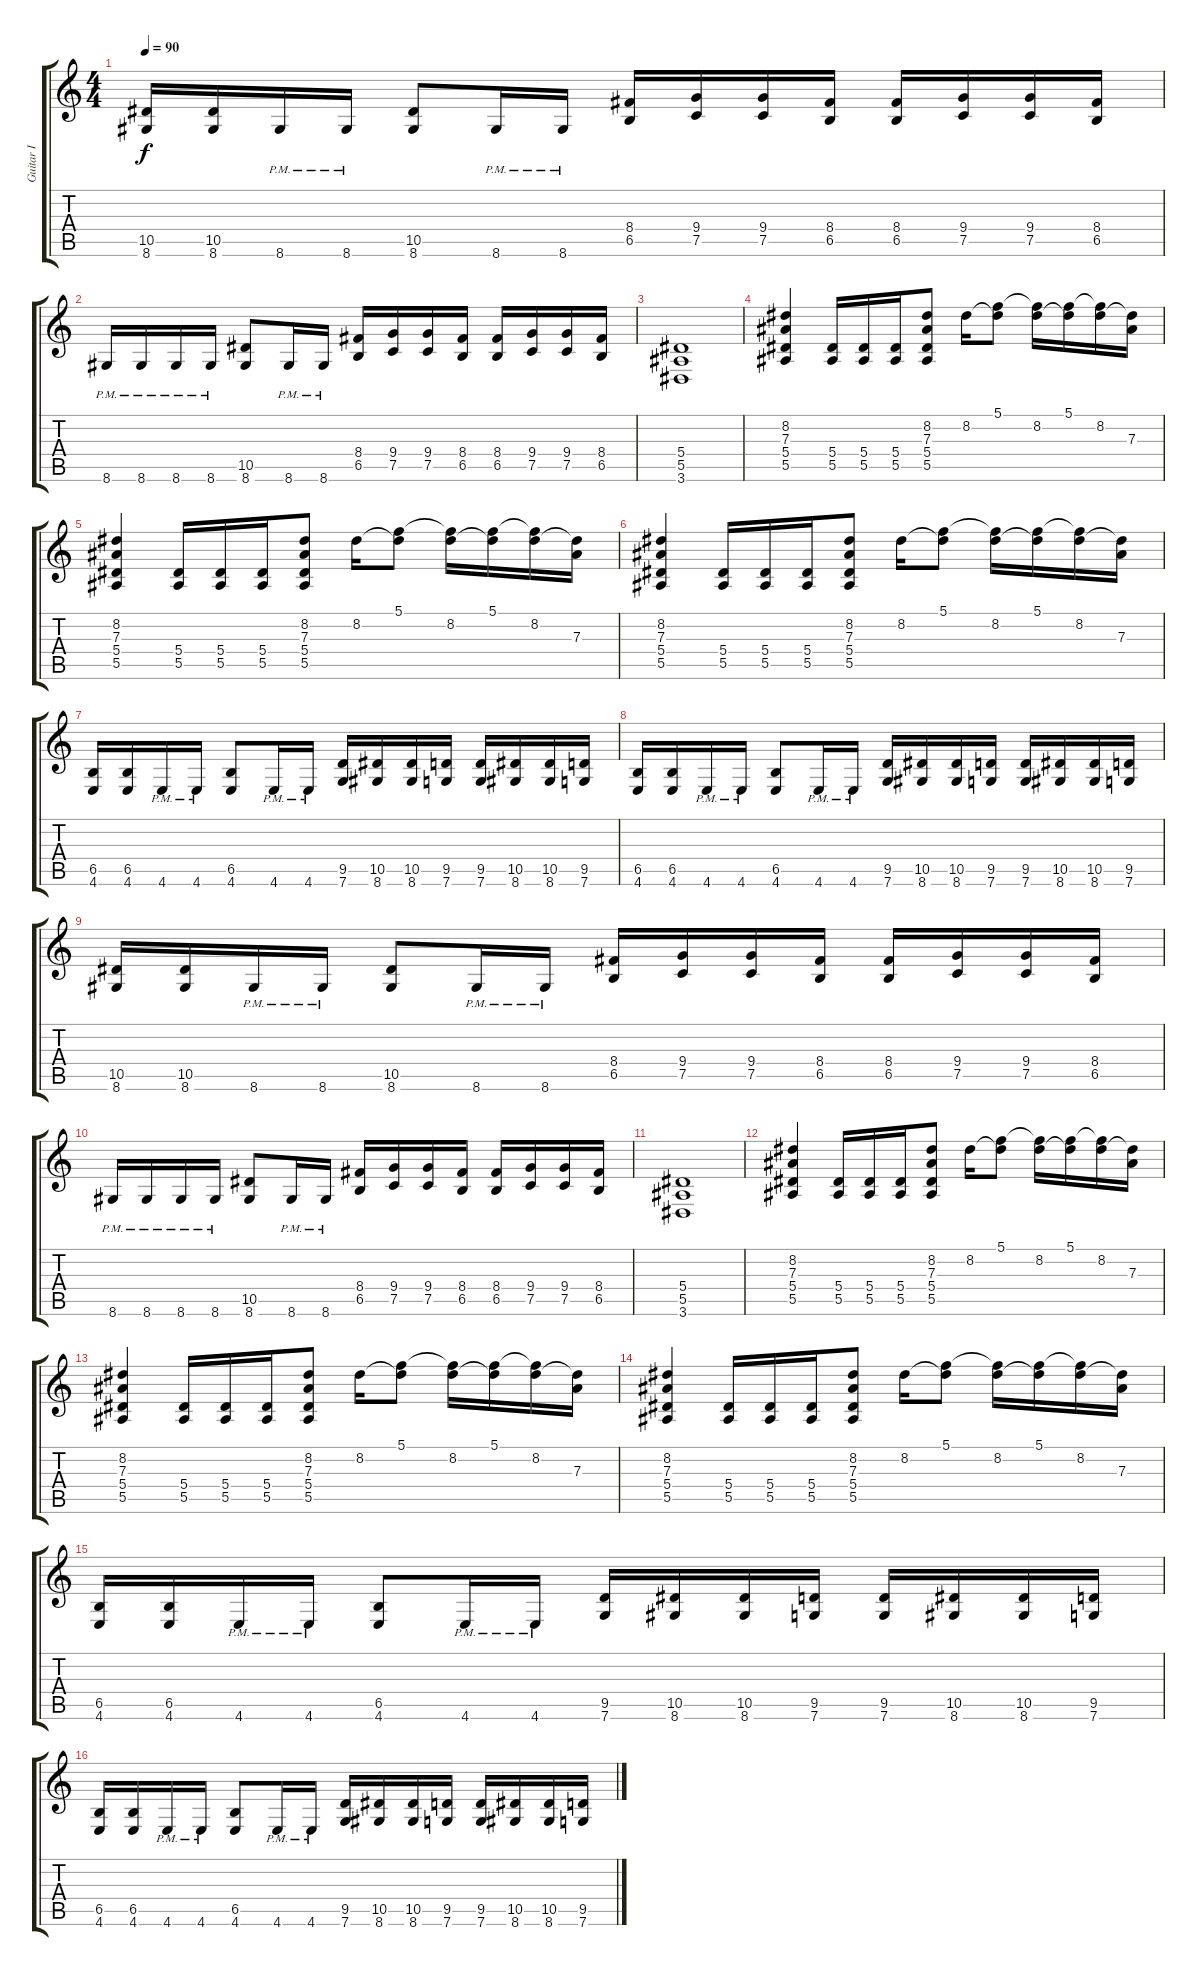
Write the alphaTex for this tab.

\track ("Guitar I" "Guitar I") {instrument distortionguitar}
\staff {score tabs}
\tuning (C4 G3 Eb3 Bb2 F2 C2) {hide}
\ts (4 4)
\tempo 90
\clef g2
\ks c
(10.5 8.6).16{dy f} (10.5 8.6).16 8.6{pm}.16 8.6{pm}.16 (10.5 8.6).8 8.6{pm}.16 8.6{pm}.16 (8.4 6.5).16 (9.4 7.5).16 (9.4 7.5).16 (8.4 6.5).16 (8.4 6.5).16 (9.4 7.5).16 (9.4 7.5).16 (8.4 6.5).16 |
8.6{pm}.16 8.6{pm}.16 8.6{pm}.16 8.6{pm}.16 (10.5 8.6).8 8.6{pm}.16 8.6{pm}.16 (8.4 6.5).16 (9.4 7.5).16 (9.4 7.5).16 (8.4 6.5).16 (8.4 6.5).16 (9.4 7.5).16 (9.4 7.5).16 (8.4 6.5).16 |
(5.4 5.5 3.6).1 |
(8.2 7.3 5.4 5.5).4 (5.4 5.5).16 (5.4 5.5).16 (5.4 5.5).16 (8.2 7.3 5.4 5.5).8 8.2.16 (5.1 8.2{t}).8 (5.1{t} 8.2).16 (5.1 8.2{t}).16 (5.1{t} 8.2).16 (8.2{t} 7.3).16 |
(8.2 7.3 5.4 5.5).4 (5.4 5.5).16 (5.4 5.5).16 (5.4 5.5).16 (8.2 7.3 5.4 5.5).8 8.2.16 (5.1 8.2{t}).8 (5.1{t} 8.2).16 (5.1 8.2{t}).16 (5.1{t} 8.2).16 (8.2{t} 7.3).16 |
(8.2 7.3 5.4 5.5).4 (5.4 5.5).16 (5.4 5.5).16 (5.4 5.5).16 (8.2 7.3 5.4 5.5).8 8.2.16 (5.1 8.2{t}).8 (5.1{t} 8.2).16 (5.1 8.2{t}).16 (5.1{t} 8.2).16 (8.2{t} 7.3).16 |
(6.5 4.6).16 (6.5 4.6).16 4.6{pm}.16 4.6{pm}.16 (6.5 4.6).8 4.6{pm}.16 4.6{pm}.16 (9.5 7.6).16 (10.5 8.6).16 (10.5 8.6).16 (9.5 7.6).16 (9.5 7.6).16 (10.5 8.6).16 (10.5 8.6).16 (9.5 7.6).16 |
(6.5 4.6).16 (6.5 4.6).16 4.6{pm}.16 4.6{pm}.16 (6.5 4.6).8 4.6{pm}.16 4.6{pm}.16 (9.5 7.6).16 (10.5 8.6).16 (10.5 8.6).16 (9.5 7.6).16 (9.5 7.6).16 (10.5 8.6).16 (10.5 8.6).16 (9.5 7.6).16 |
(10.5 8.6).16 (10.5 8.6).16 8.6{pm}.16 8.6{pm}.16 (10.5 8.6).8 8.6{pm}.16 8.6{pm}.16 (8.4 6.5).16 (9.4 7.5).16 (9.4 7.5).16 (8.4 6.5).16 (8.4 6.5).16 (9.4 7.5).16 (9.4 7.5).16 (8.4 6.5).16 |
8.6{pm}.16 8.6{pm}.16 8.6{pm}.16 8.6{pm}.16 (10.5 8.6).8 8.6{pm}.16 8.6{pm}.16 (8.4 6.5).16 (9.4 7.5).16 (9.4 7.5).16 (8.4 6.5).16 (8.4 6.5).16 (9.4 7.5).16 (9.4 7.5).16 (8.4 6.5).16 |
(5.4 5.5 3.6).1 |
(8.2 7.3 5.4 5.5).4 (5.4 5.5).16 (5.4 5.5).16 (5.4 5.5).16 (8.2 7.3 5.4 5.5).8 8.2.16 (5.1 8.2{t}).8 (5.1{t} 8.2).16 (5.1 8.2{t}).16 (5.1{t} 8.2).16 (8.2{t} 7.3).16 |
(8.2 7.3 5.4 5.5).4 (5.4 5.5).16 (5.4 5.5).16 (5.4 5.5).16 (8.2 7.3 5.4 5.5).8 8.2.16 (5.1 8.2{t}).8 (5.1{t} 8.2).16 (5.1 8.2{t}).16 (5.1{t} 8.2).16 (8.2{t} 7.3).16 |
(8.2 7.3 5.4 5.5).4 (5.4 5.5).16 (5.4 5.5).16 (5.4 5.5).16 (8.2 7.3 5.4 5.5).8 8.2.16 (5.1 8.2{t}).8 (5.1{t} 8.2).16 (5.1 8.2{t}).16 (5.1{t} 8.2).16 (8.2{t} 7.3).16 |
(6.5 4.6).16 (6.5 4.6).16 4.6{pm}.16 4.6{pm}.16 (6.5 4.6).8 4.6{pm}.16 4.6{pm}.16 (9.5 7.6).16 (10.5 8.6).16 (10.5 8.6).16 (9.5 7.6).16 (9.5 7.6).16 (10.5 8.6).16 (10.5 8.6).16 (9.5 7.6).16 |
(6.5 4.6).16 (6.5 4.6).16 4.6{pm}.16 4.6{pm}.16 (6.5 4.6).8 4.6{pm}.16 4.6{pm}.16 (9.5 7.6).16 (10.5 8.6).16 (10.5 8.6).16 (9.5 7.6).16 (9.5 7.6).16 (10.5 8.6).16 (10.5 8.6).16 (9.5 7.6).16
